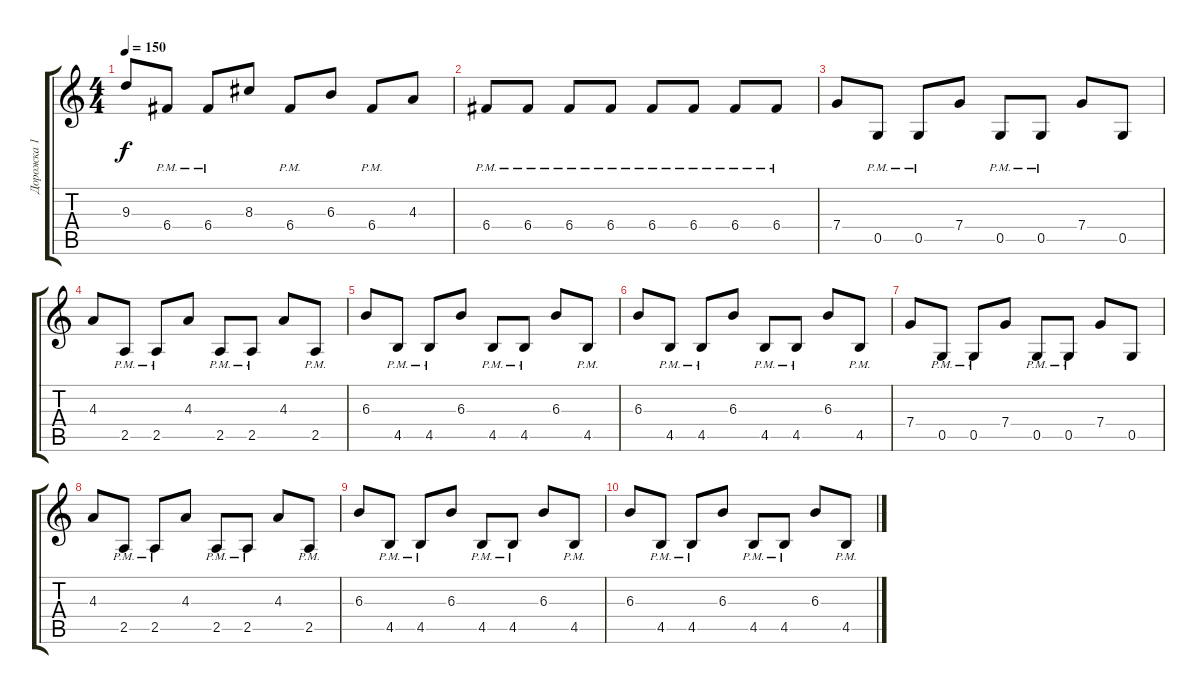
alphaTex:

\track ("Дорожка 1" "Дорожка 1") {instrument distortionguitar}
\staff {score tabs}
\tuning (D4 A3 F3 C3 G2 C2) {hide}
\ts (4 4)
\tempo 150
\clef g2
\ks c
9.3.8{dy f} 6.4{pm}.8 6.4{pm}.8 8.3.8 6.4{pm}.8 6.3.8 6.4{pm}.8 4.3.8 |
6.4{pm}.8 6.4{pm}.8 6.4{pm}.8 6.4{pm}.8 6.4{pm}.8 6.4{pm}.8 6.4{pm}.8 6.4{pm}.8 |
7.4.8 0.5{pm}.8 0.5{pm}.8 7.4.8 0.5{pm}.8 0.5{pm}.8 7.4.8 0.5.8 |
4.3.8 2.5{pm}.8 2.5{pm}.8 4.3.8 2.5{pm}.8 2.5{pm}.8 4.3.8 2.5{pm}.8 |
6.3.8 4.5{pm}.8 4.5{pm}.8 6.3.8 4.5{pm}.8 4.5{pm}.8 6.3.8 4.5{pm}.8 |
6.3.8 4.5{pm}.8 4.5{pm}.8 6.3.8 4.5{pm}.8 4.5{pm}.8 6.3.8 4.5{pm}.8 |
7.4.8 0.5{pm}.8 0.5{pm}.8 7.4.8 0.5{pm}.8 0.5{pm}.8 7.4.8 0.5.8 |
4.3.8 2.5{pm}.8 2.5{pm}.8 4.3.8 2.5{pm}.8 2.5{pm}.8 4.3.8 2.5{pm}.8 |
6.3.8 4.5{pm}.8 4.5{pm}.8 6.3.8 4.5{pm}.8 4.5{pm}.8 6.3.8 4.5{pm}.8 |
6.3.8 4.5{pm}.8 4.5{pm}.8 6.3.8 4.5{pm}.8 4.5{pm}.8 6.3.8 4.5{pm}.8
